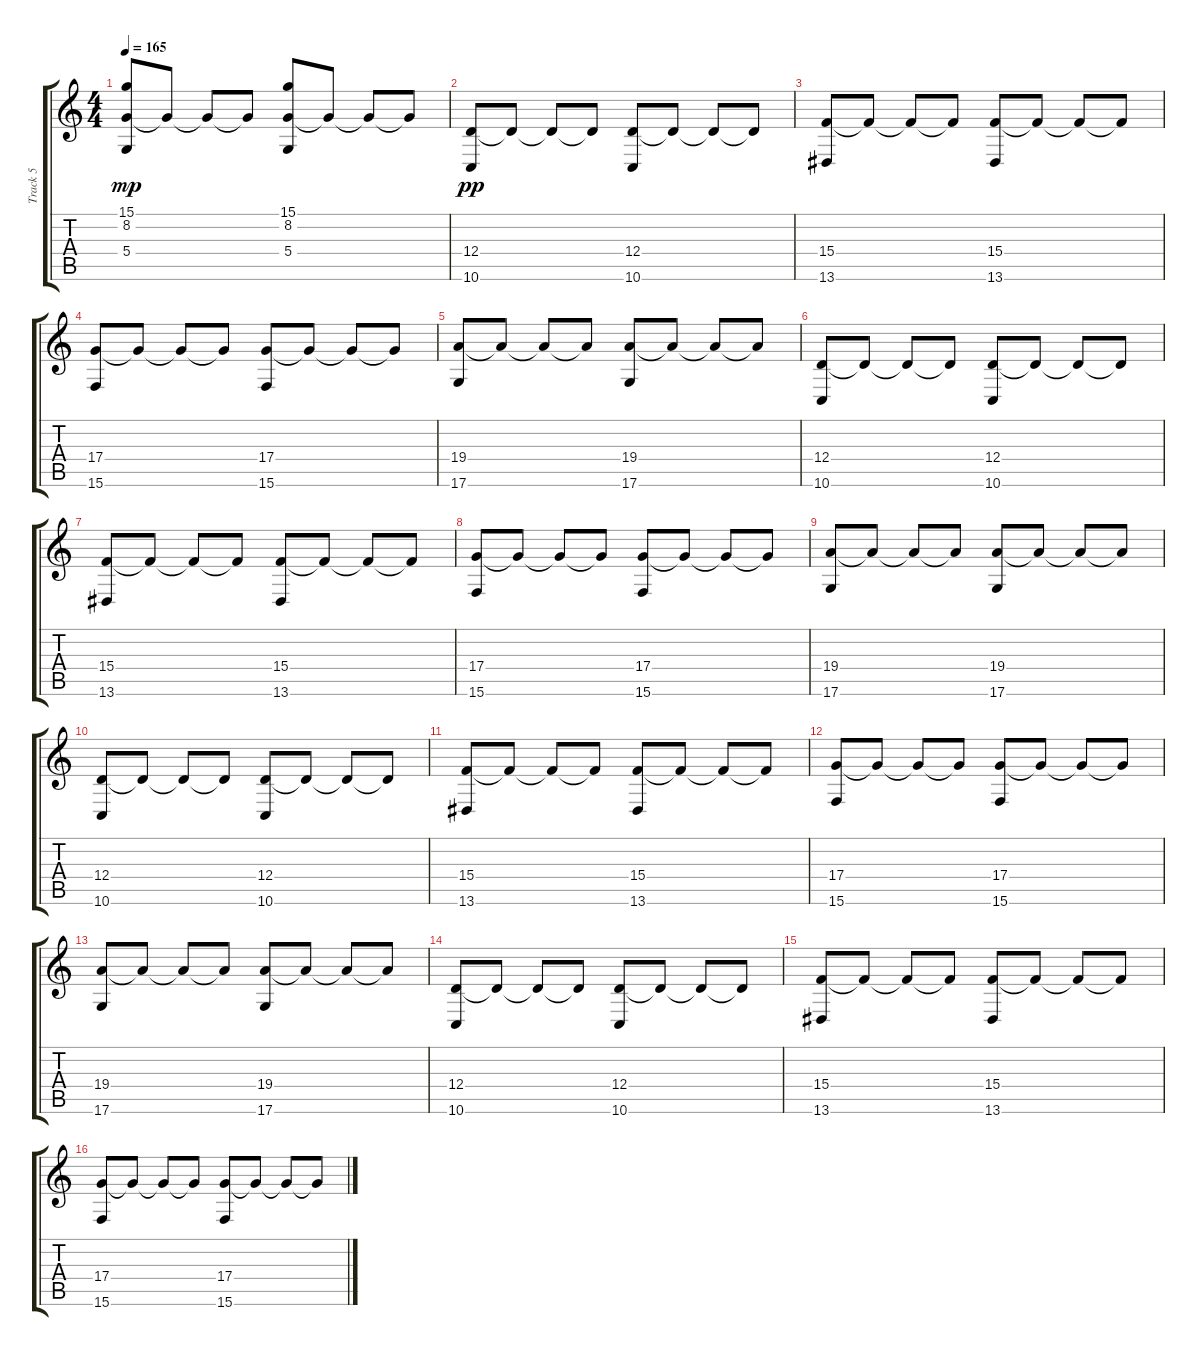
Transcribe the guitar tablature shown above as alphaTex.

\track ("Track 5" "Track 5") {instrument brightacousticpiano}
\staff {score tabs}
\tuning (E4 B3 G3 D3 A2 D2) {hide}
\ts (4 4)
\tempo 165
\clef g2
\ks c
(15.1 8.2 5.4).8{dy mp} 8.2{t}.8 8.2{t}.8 8.2{t}.8 (15.1 8.2 5.4).8 8.2{t}.8 8.2{t}.8 8.2{t}.8 |
(12.4 10.6).8{dy pp} 12.4{t}.8 12.4{t}.8 12.4{t}.8 (12.4 10.6).8 12.4{t}.8 12.4{t}.8 12.4{t}.8 |
(15.4 13.6).8 15.4{t}.8 15.4{t}.8 15.4{t}.8 (15.4 13.6).8 15.4{t}.8 15.4{t}.8 15.4{t}.8 |
(17.4 15.6).8 17.4{t}.8 17.4{t}.8 17.4{t}.8 (17.4 15.6).8 17.4{t}.8 17.4{t}.8 17.4{t}.8 |
(19.4 17.6).8 19.4{t}.8 19.4{t}.8 19.4{t}.8 (19.4 17.6).8 19.4{t}.8 19.4{t}.8 19.4{t}.8 |
(12.4 10.6).8 12.4{t}.8 12.4{t}.8 12.4{t}.8 (12.4 10.6).8 12.4{t}.8 12.4{t}.8 12.4{t}.8 |
(15.4 13.6).8 15.4{t}.8 15.4{t}.8 15.4{t}.8 (15.4 13.6).8 15.4{t}.8 15.4{t}.8 15.4{t}.8 |
(17.4 15.6).8 17.4{t}.8 17.4{t}.8 17.4{t}.8 (17.4 15.6).8 17.4{t}.8 17.4{t}.8 17.4{t}.8 |
(19.4 17.6).8 19.4{t}.8 19.4{t}.8 19.4{t}.8 (19.4 17.6).8 19.4{t}.8 19.4{t}.8 19.4{t}.8 |
(12.4 10.6).8 12.4{t}.8 12.4{t}.8 12.4{t}.8 (12.4 10.6).8 12.4{t}.8 12.4{t}.8 12.4{t}.8 |
(15.4 13.6).8 15.4{t}.8 15.4{t}.8 15.4{t}.8 (15.4 13.6).8 15.4{t}.8 15.4{t}.8 15.4{t}.8 |
(17.4 15.6).8 17.4{t}.8 17.4{t}.8 17.4{t}.8 (17.4 15.6).8 17.4{t}.8 17.4{t}.8 17.4{t}.8 |
(19.4 17.6).8 19.4{t}.8 19.4{t}.8 19.4{t}.8 (19.4 17.6).8 19.4{t}.8 19.4{t}.8 19.4{t}.8 |
(12.4 10.6).8 12.4{t}.8 12.4{t}.8 12.4{t}.8 (12.4 10.6).8 12.4{t}.8 12.4{t}.8 12.4{t}.8 |
(15.4 13.6).8 15.4{t}.8 15.4{t}.8 15.4{t}.8 (15.4 13.6).8 15.4{t}.8 15.4{t}.8 15.4{t}.8 |
(17.4 15.6).8 17.4{t}.8 17.4{t}.8 17.4{t}.8 (17.4 15.6).8 17.4{t}.8 17.4{t}.8 17.4{t}.8
